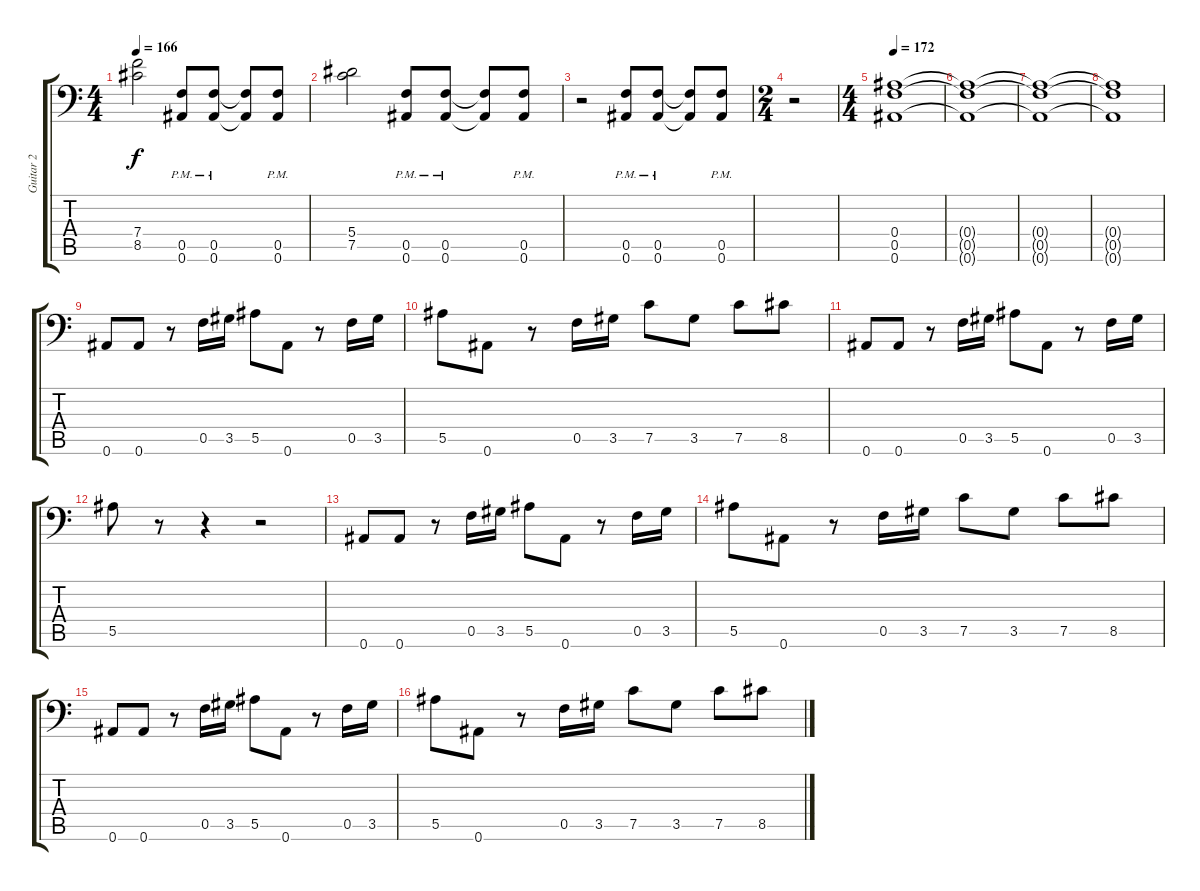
\track ("Guitar 2" "Guitar 2") {instrument distortionguitar}
\staff {score tabs}
\tuning (C4 G3 Eb3 Bb2 F2 Bb1) {hide}
\ts (4 4)
\tempo 166
\clef f4
\ks c
(7.4 8.5).2{dy f} (0.5{pm} 0.6{pm}).8 (0.5{pm} 0.6{pm}).8 (0.5{t} 0.6{t}).8 (0.5{pm} 0.6{pm}).8 |
(5.4 7.5).2 (0.5{pm} 0.6{pm}).8 (0.5{pm} 0.6{pm}).8 (0.5{t} 0.6{t}).8 (0.5{pm} 0.6{pm}).8 |
r.2 (0.5{pm} 0.6{pm}).8 (0.5{pm} 0.6{pm}).8 (0.5{t} 0.6{t}).8 (0.5{pm} 0.6{pm}).8 |
\ts (2 4)
r.2 |
\ts (4 4)
\tempo 172
(0.4 0.5 0.6).1 |
(0.4{t} 0.5{t} 0.6{t}).1 |
(0.4{t} 0.5{t} 0.6{t}).1 |
(0.4{t} 0.5{t} 0.6{t}).1 |
0.6.8 0.6.8 r.8 0.5.16 3.5.16 5.5.8 0.6.8 r.8 0.5.16 3.5.16 |
5.5.8 0.6.8 r.8 0.5.16 3.5.16 7.5.8 3.5.8 7.5.8 8.5.8 |
0.6.8 0.6.8 r.8 0.5.16 3.5.16 5.5.8 0.6.8 r.8 0.5.16 3.5.16 |
5.5.8 r.8 r.4 r.2 |
0.6.8 0.6.8 r.8 0.5.16 3.5.16 5.5.8 0.6.8 r.8 0.5.16 3.5.16 |
5.5.8 0.6.8 r.8 0.5.16 3.5.16 7.5.8 3.5.8 7.5.8 8.5.8 |
0.6.8 0.6.8 r.8 0.5.16 3.5.16 5.5.8 0.6.8 r.8 0.5.16 3.5.16 |
5.5.8 0.6.8 r.8 0.5.16 3.5.16 7.5.8 3.5.8 7.5.8 8.5.8
